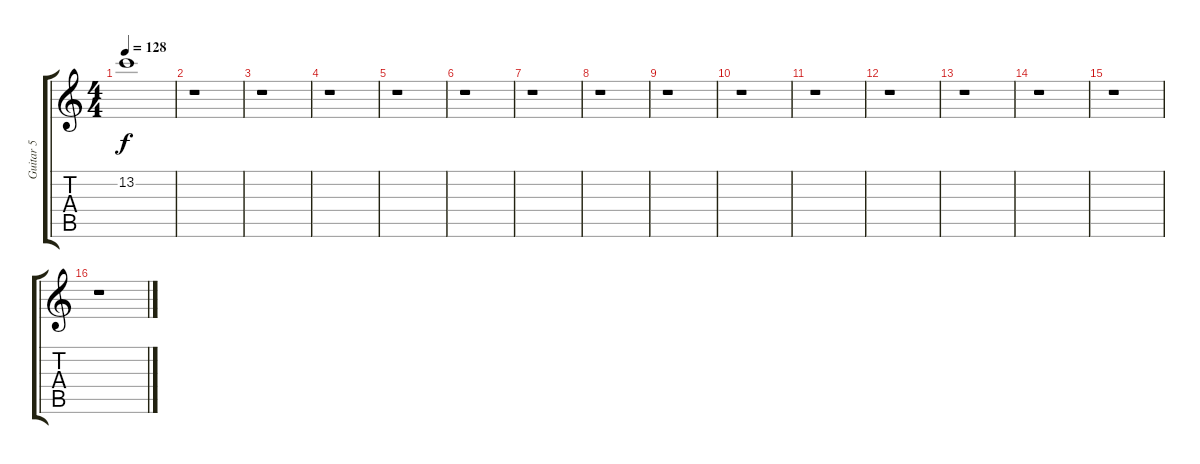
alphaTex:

\track ("Guitar 5" "Guitar 5") {instrument distortionguitar}
\staff {score tabs}
\tuning (E4 B3 G3 D3 A2 E2) {hide}
\ts (4 4)
\tempo 128
\clef g2
\ks c
13.2{t}.1{dy f} |
r.1 |
r.1 |
r.1 |
r.1 |
r.1 |
r.1 |
r.1 |
r.1 |
r.1 |
r.1 |
r.1 |
r.1 |
r.1 |
r.1 |
r.1
